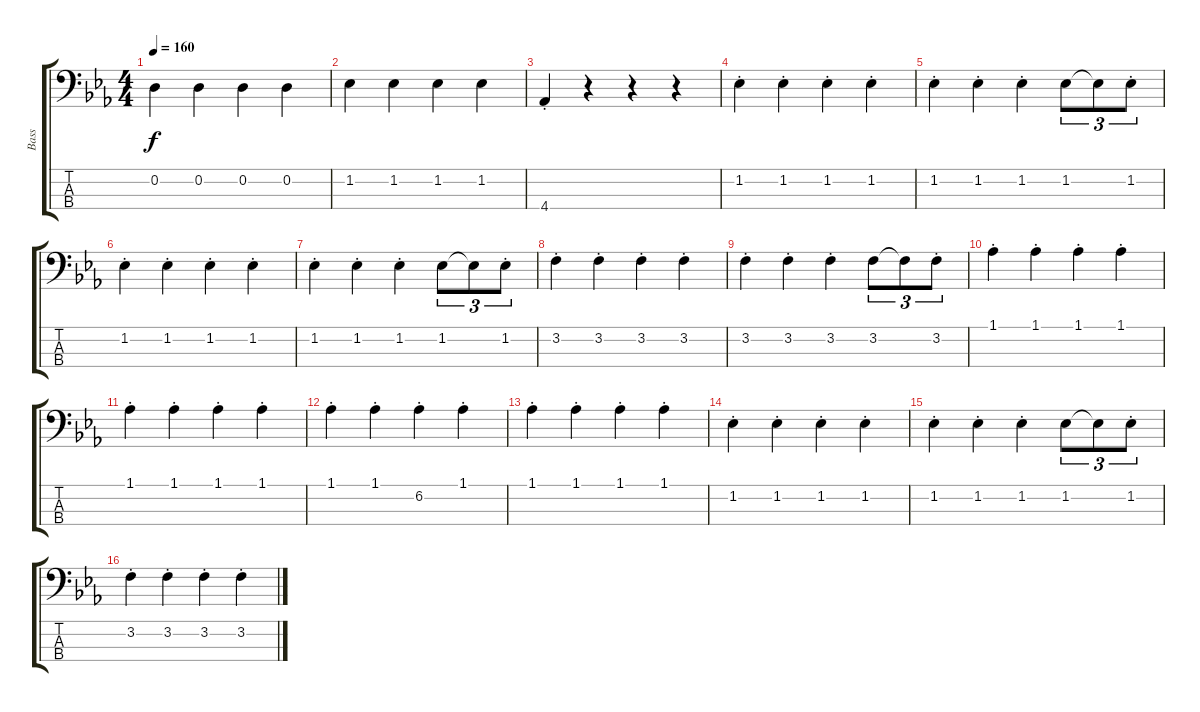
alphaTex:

\track ("Bass" "Bass") {instrument electricbassfinger}
\staff {score tabs}
\tuning (G2 D2 A1 E1) {hide}
\ts (4 4)
\tempo 160
\clef f4
\ks eb
0.2.4{dy f} 0.2.4 0.2.4 0.2.4 |
1.2.4 1.2.4 1.2.4 1.2.4 |
4.4{st}.4 r.4 r.4 r.4 |
1.2{st}.4 1.2{st}.4 1.2{st}.4 1.2{st}.4 |
1.2{st}.4 1.2{st}.4 1.2{st}.4 1.2.8{tu (3 2)} 1.2{t}.8{tu (3 2)} 1.2{st}.8{tu (3 2)} |
1.2{st}.4 1.2{st}.4 1.2{st}.4 1.2{st}.4 |
1.2{st}.4 1.2{st}.4 1.2{st}.4 1.2.8{tu (3 2)} 1.2{t}.8{tu (3 2)} 1.2{st}.8{tu (3 2)} |
3.2{st}.4 3.2{st}.4 3.2{st}.4 3.2{st}.4 |
3.2{st}.4 3.2{st}.4 3.2{st}.4 3.2.8{tu (3 2)} 3.2{t}.8{tu (3 2)} 3.2{st}.8{tu (3 2)} |
1.1{st}.4 1.1{st}.4 1.1{st}.4 1.1{st}.4 |
1.1{st}.4 1.1{st}.4 1.1{st}.4 1.1{st}.4 |
1.1{st}.4 1.1{st}.4 6.2{st}.4 1.1{st}.4 |
1.1{st}.4 1.1{st}.4 1.1{st}.4 1.1{st}.4 |
1.2{st}.4 1.2{st}.4 1.2{st}.4 1.2{st}.4 |
1.2{st}.4 1.2{st}.4 1.2{st}.4 1.2.8{tu (3 2)} 1.2{t}.8{tu (3 2)} 1.2{st}.8{tu (3 2)} |
3.2{st}.4 3.2{st}.4 3.2{st}.4 3.2{st}.4
